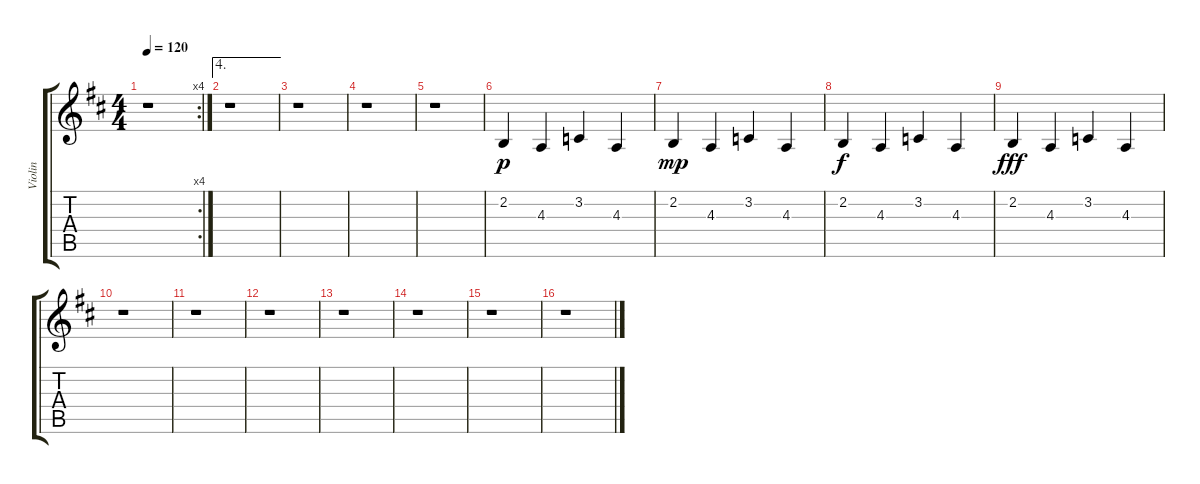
\track ("Violin" "Violin") {instrument violin}
\staff {score tabs}
\tuning (D4 A3 F3 C3 G2 D2) {hide}
\rc 4
\ts (4 4)
\tempo 120
\clef g2
\ks d
r.1{dy p} |
\ae 4
r.1 |
r.1 |
r.1 |
r.1 |
2.2.4 4.3.4 3.2.4 4.3.4 |
2.2.4{dy mp} 4.3.4 3.2.4 4.3.4 |
2.2.4{dy f} 4.3.4 3.2.4 4.3.4 |
2.2.4{dy fff} 4.3.4 3.2.4 4.3.4 |
r.1 |
r.1 |
r.1 |
r.1 |
r.1 |
r.1 |
r.1
